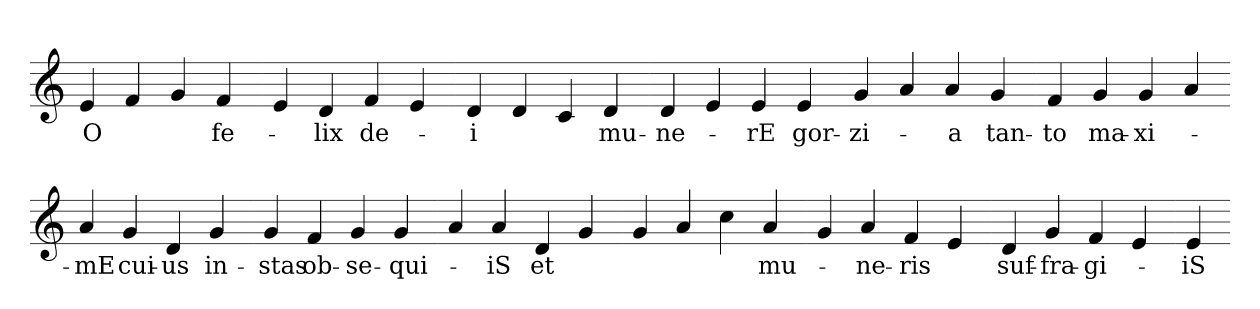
**kern	**text
*part1	*part1
*staff1	*staff1
*clefG2	*
=	=
4e	O
4f	.
4g	.
4f	fe-
=-	=-
4e	.
4d	lix
4f	de-
4e	.
=-	=-
4d	i
4d	.
4c	.
4d	mu-
=-	=-
4d	ne-
4e	.
4e	rE
4e	gor-
=-	=-
4g	zi-
4a	.
4a	a
4g	tan-
=-	=-
4f	to
4g	ma-
4g	xi-
4a	.
=-	=-
4a	mE
4g	cui-
4d	us
4g	in-
=-	=-
4g	stas
4f	ob-
4g	se-
4g	qui-
=-	=-
4a	.
4a	iS
4d	et
4g	.
=-	=-
4g	.
4a	.
4cc	.
4a	mu-
=-	=-
4g	.
4a	ne-
4f	ris
4e	.
=-	=-
4d	suf-
4g	fra-
4f	gi-
4e	.
=-	=-
4e	iS
=-	=-
*-	*-
